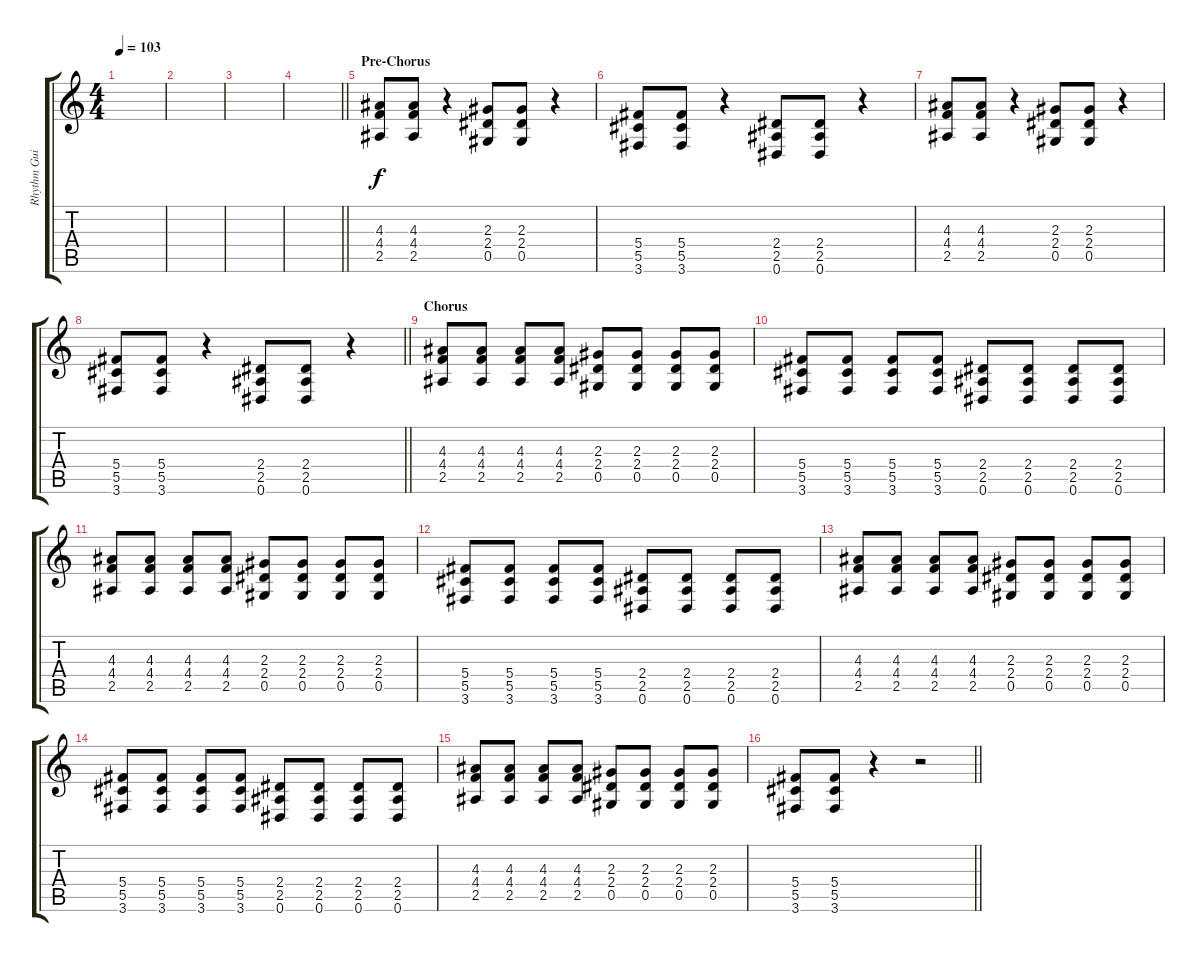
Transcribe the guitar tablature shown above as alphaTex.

\track ("Rhythm Guitar" "Rhythm Gui") {instrument overdrivenguitar}
\staff {score tabs}
\tuning (Eb4 Bb3 Gb3 Db3 Ab2 Eb2) {hide}
\ts (4 4)
\tempo 103
\clef g2
\ks c
|
|
|
\barLineRight lightlight
|
\section ("" "Pre-Chorus")
(4.3 4.4 2.5).8 (4.3 4.4 2.5).8 r.4 (2.3 2.4 0.5).8 (2.3 2.4 0.5).8 r.4 |
(5.4 5.5 3.6).8 (5.4 5.5 3.6).8 r.4 (2.4 2.5 0.6).8 (2.4 2.5 0.6).8 r.4 |
(4.3 4.4 2.5).8 (4.3 4.4 2.5).8 r.4 (2.3 2.4 0.5).8 (2.3 2.4 0.5).8 r.4 |
\barLineRight lightlight
(5.4 5.5 3.6).8 (5.4 5.5 3.6).8 r.4 (2.4 2.5 0.6).8 (2.4 2.5 0.6).8 r.4 |
\section ("" "Chorus")
(4.3 4.4 2.5).8 (4.3 4.4 2.5).8 (4.3 4.4 2.5).8 (4.3 4.4 2.5).8 (2.3 2.4 0.5).8 (2.3 2.4 0.5).8 (2.3 2.4 0.5).8 (2.3 2.4 0.5).8 |
(5.4 5.5 3.6).8 (5.4 5.5 3.6).8 (5.4 5.5 3.6).8 (5.4 5.5 3.6).8 (2.4 2.5 0.6).8 (2.4 2.5 0.6).8 (2.4 2.5 0.6).8 (2.4 2.5 0.6).8 |
(4.3 4.4 2.5).8 (4.3 4.4 2.5).8 (4.3 4.4 2.5).8 (4.3 4.4 2.5).8 (2.3 2.4 0.5).8 (2.3 2.4 0.5).8 (2.3 2.4 0.5).8 (2.3 2.4 0.5).8 |
(5.4 5.5 3.6).8 (5.4 5.5 3.6).8 (5.4 5.5 3.6).8 (5.4 5.5 3.6).8 (2.4 2.5 0.6).8 (2.4 2.5 0.6).8 (2.4 2.5 0.6).8 (2.4 2.5 0.6).8 |
(4.3 4.4 2.5).8 (4.3 4.4 2.5).8 (4.3 4.4 2.5).8 (4.3 4.4 2.5).8 (2.3 2.4 0.5).8 (2.3 2.4 0.5).8 (2.3 2.4 0.5).8 (2.3 2.4 0.5).8 |
(5.4 5.5 3.6).8 (5.4 5.5 3.6).8 (5.4 5.5 3.6).8 (5.4 5.5 3.6).8 (2.4 2.5 0.6).8 (2.4 2.5 0.6).8 (2.4 2.5 0.6).8 (2.4 2.5 0.6).8 |
(4.3 4.4 2.5).8 (4.3 4.4 2.5).8 (4.3 4.4 2.5).8 (4.3 4.4 2.5).8 (2.3 2.4 0.5).8 (2.3 2.4 0.5).8 (2.3 2.4 0.5).8 (2.3 2.4 0.5).8 |
\barLineRight lightlight
(5.4 5.5 3.6).8 (5.4 5.5 3.6).8 r.4 r.2
